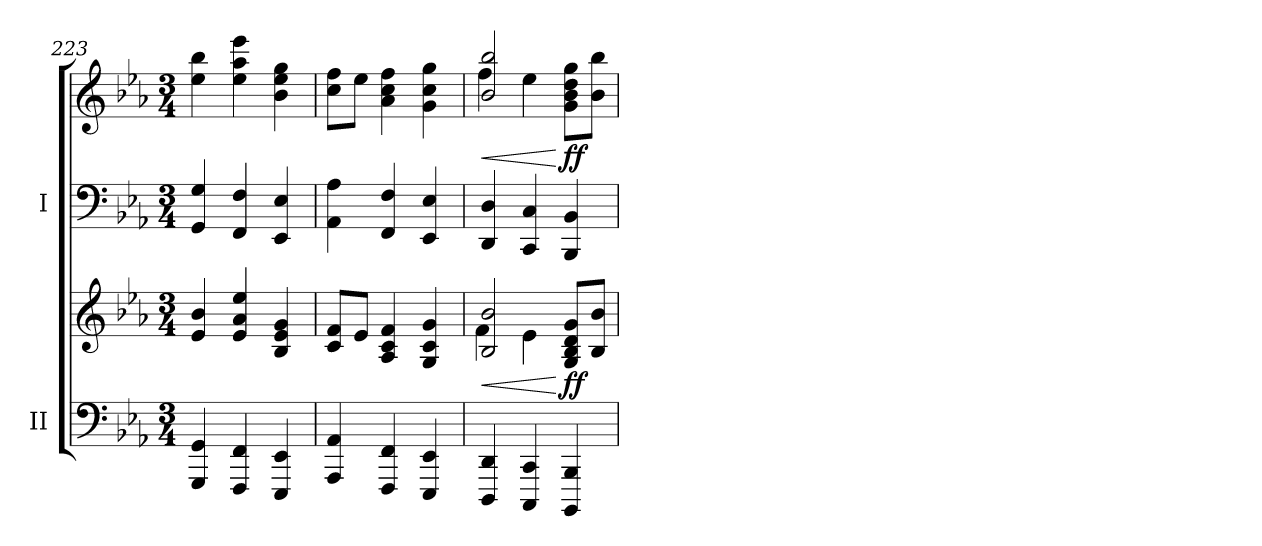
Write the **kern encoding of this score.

**kern	**kern	**dynam	**kern	**kern	**dynam
*part2	*part2	*part2	*part1	*part1	*part1
*staff4	*staff3	*staff3/4	*staff2	*staff1	*staff1/2
*I"II	*	*	*I"I	*	*
*I'II	*	*	*I'I	*	*
*clefF4	*clefG2	*	*clefF4	*clefG2	*
*k[b-e-a-]	*k[b-e-a-]	*	*k[b-e-a-]	*k[b-e-a-]	*
*E-:	*E-:	*	*E-:	*E-:	*
*M3/4	*M3/4	*	*M3/4	*M3/4	*
=223	=223	=223	=223	=223	=223
4GGG/ 4GG/	4e-/ 4b-/	.	4GG/ 4G/	4ee-\ 4bb-\	.
4FFF/ 4FF/	4e-/ 4a-/ 4ee-/	.	4FF/ 4F/	4ee-\ 4aa-\ 4eee-\	.
4EEE-/ 4EE-/	4B-/ 4e-/ 4g/	.	4EE-/ 4E-/	4b-\ 4ee-\ 4gg\	.
=224	=224	=224	=224	=224	=224
4AAA-/ 4AA-/	8c/ 8f/L	.	4AA-\ 4A-\	8cc\ 8ff\L	.
.	8e-/J	.	.	8ee-\J	.
4FFF/ 4FF/	4A-/ 4c/ 4f/	.	4FF/ 4F/	4a-\ 4cc\ 4ff\	.
4EEE-/ 4EE-/	4G/ 4c/ 4g/	.	4EE-/ 4E-/	4g\ 4cc\ 4gg\	.
!!LO:LB:g=z
=225	=225	=225	=225	=225	=225
!	!	!LO:HP:b	!	!	!LO:HP:b
*	*^	*	*	*^	*
4DDD/ 4DD/	2B-/ 2b-/	4f\	<	4DD/ 4D/	2b-/ 2bb-/	4ff\	<
4CCC/ 4CC/	.	4e-\	.	4CC/ 4C/	.	4ee-\	.
!	!	!	!LO:DY:n=1:b	!	!	!	!LO:DY:n=1:b
4BBBB-/ 4BBB-/	8G/ 8B-/ 8d/ 8g/L	4ryy	[ ff	4BBB-/ 4BB-/	8g\ 8b-\ 8dd\ 8gg\L	4ryy	[ ff
.	8B-/ 8b-/J	.	.	.	8b-\ 8bb-\J	.	.
*	*v	*v	*	*	*v	*v	*
=	=	=	=	=	=
*-	*-	*-	*-	*-	*-
